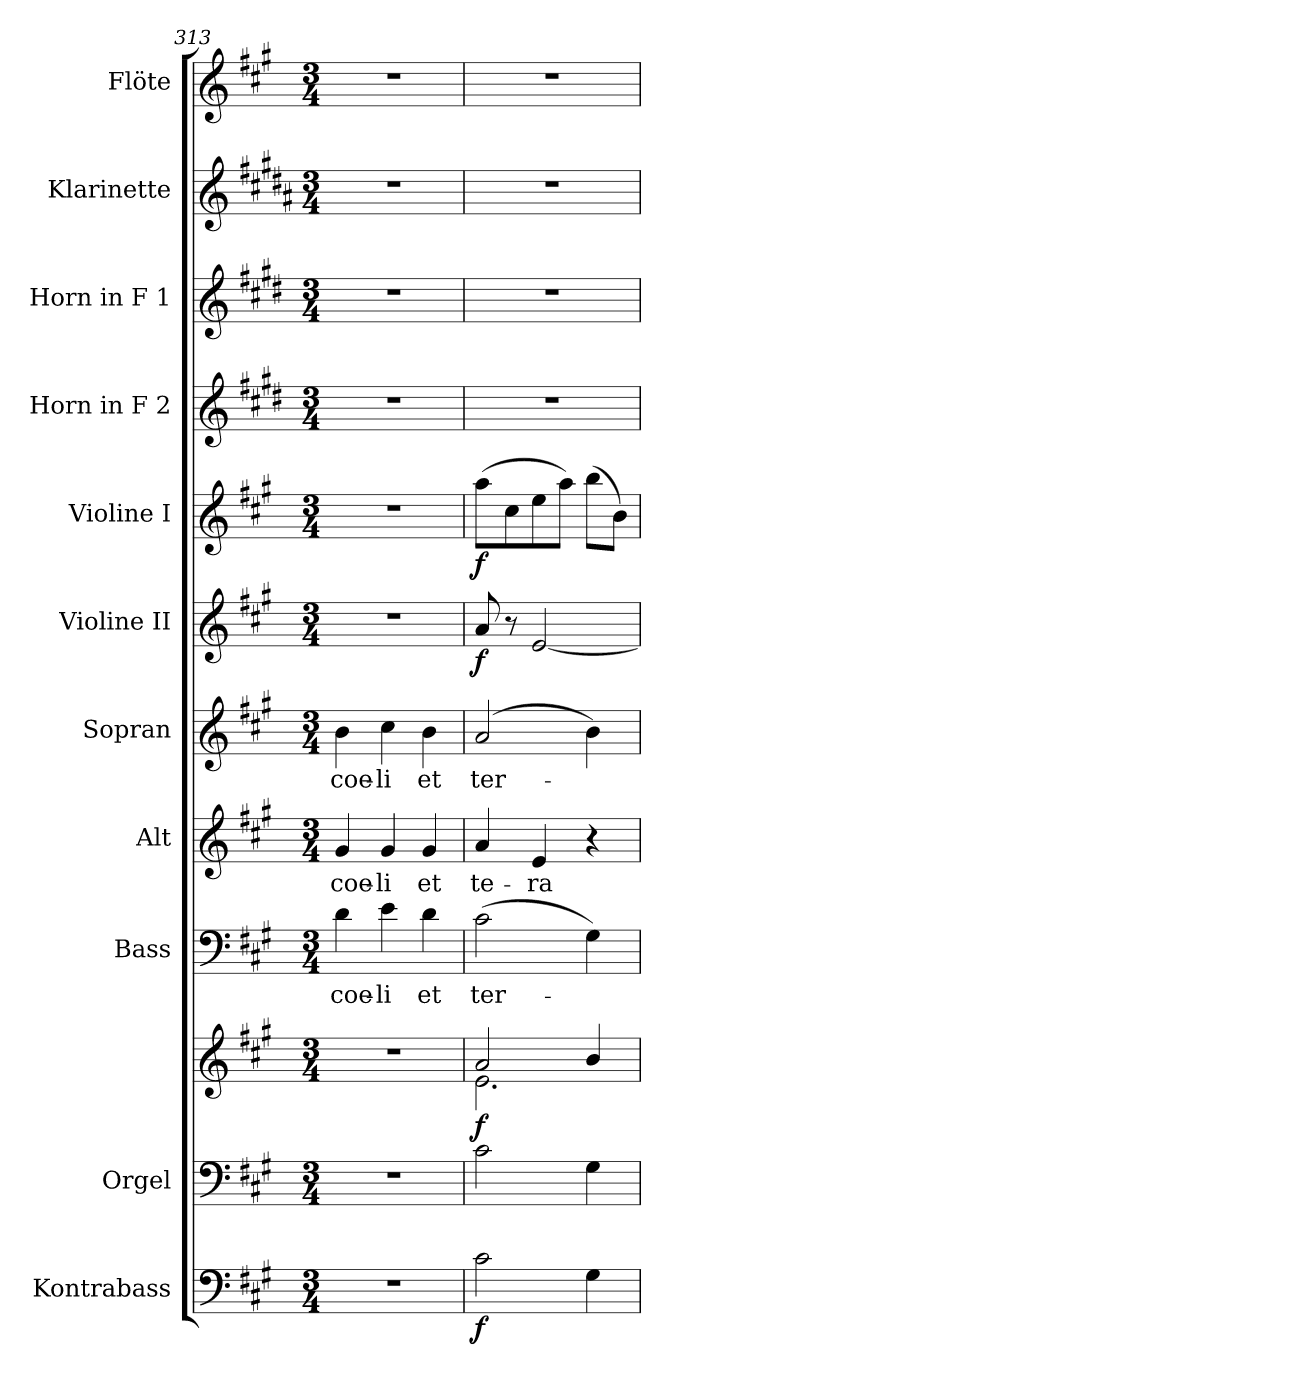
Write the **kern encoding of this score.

**kern	**dynam	**kern	**kern	**dynam	**kern	**text	**kern	**text	**kern	**text	**kern	**dynam	**kern	**dynam	**kern	**kern	**kern	**kern
*part11	*part11	*part10	*part10	*part10	*part9	*part9	*part8	*part8	*part7	*part7	*part6	*part6	*part5	*part5	*part4	*part3	*part2	*part1
*staff12	*staff12	*staff11	*staff10	*staff10/11	*staff9	*staff9	*staff8	*staff8	*staff7	*staff7	*staff6	*staff6	*staff5	*staff5	*staff4	*staff3	*staff2	*staff1
*I"Kontrabass	*	*I"Orgel	*	*	*I"Bass	*	*I"Alt	*	*I"Sopran	*	*I"Violine II	*	*I"Violine I	*	*I"Horn in F 2	*I"Horn in F 1	*I"Klarinette	*I"Flöte
*I'Kb.	*	*I'Org.	*	*	*I'B.	*	*I'A.	*	*I'S.	*	*I'Vl. II	*	*I'Vl. I	*	*	*	*I'Kl.	*I'Fl.
*clefF4	*	*clefF4	*clefG2	*	*clefF4	*	*clefG2	*	*clefG2	*	*clefG2	*	*clefG2	*	*clefG2	*clefG2	*clefG2	*clefG2
*ITrd7c12	*	*	*	*	*	*	*	*	*	*	*	*	*	*	*ITrd4c7	*ITrd4c7	*ITrd1c2	*
*k[f#c#g#]	*	*k[f#c#g#]	*k[f#c#g#]	*	*k[f#c#g#]	*	*k[f#c#g#]	*	*k[f#c#g#]	*	*k[f#c#g#]	*	*k[f#c#g#]	*	*k[f#c#g#]	*k[f#c#g#]	*k[f#c#g#]	*k[f#c#g#]
*A:	*	*A:	*A:	*	*A:	*	*A:	*	*A:	*	*A:	*	*A:	*	*A:	*A:	*A:	*A:
*M3/4	*	*M3/4	*M3/4	*	*M3/4	*	*M3/4	*	*M3/4	*	*M3/4	*	*M3/4	*	*M3/4	*M3/4	*M3/4	*M3/4
=313	=313	=313	=313	=313	=313	=313	=313	=313	=313	=313	=313	=313	=313	=313	=313	=313	=313	=313
!	!	!	!	!	!	!LO:LY:b	!	!LO:LY:b	!	!LO:LY:b	!	!	!	!	!	!	!	!
2.r	.	2.r	2.r	.	4d\	coe-	4g#/	coe-	4b\	coe-	2.r	.	2.r	.	2.r	2.r	2.r	2.r
!	!	!	!	!	!	!LO:LY:b	!	!LO:LY:b	!	!LO:LY:b	!	!	!	!	!	!	!	!
.	.	.	.	.	4e\	-li	4g#/	-li	4cc#\	-li	.	.	.	.	.	.	.	.
!	!	!	!	!	!	!LO:LY:b	!	!LO:LY:b	!	!LO:LY:b	!	!	!	!	!	!	!	!
.	.	.	.	.	4d\	et	4g#/	et	4b\	et	.	.	.	.	.	.	.	.
=314	=314	=314	=314	=314	=314	=314	=314	=314	=314	=314	=314	=314	=314	=314	=314	=314	=314	=314
*	*	*	*^	*	*	*	*	*	*	*	*	*	*	*	*	*	*	*
!	!LO:DY:b	!	!	!	!LO:DY:b	!	!LO:LY:b	!	!LO:LY:b	!	!LO:LY:b	!	!LO:DY:b	!	!LO:DY:b	!	!	!	!
2C#\	f	2c#\	2a/	2.e\	f	(>2c#\	ter-	4a/	te-	(2a/	ter-	8a/	f	(>8aa\L	f	2.r	2.r	2.r	2.r
.	.	.	.	.	.	.	.	.	.	.	.	8r	.	8cc#\	.	.	.	.	.
!	!	!	!	!	!	!	!	!	!LO:LY:b	!	!	!	!	!	!	!	!	!	!
.	.	.	.	.	.	.	.	4e/	-ra	.	.	[2e/	.	8ee\	.	.	.	.	.
.	.	.	.	.	.	.	.	.	.	.	.	.	.	8aa\J)	.	.	.	.	.
4GG#\	.	4G#\	4b/	.	.	4G#\)	.	4r	.	4b\)	.	.	.	(>8bb\L	.	.	.	.	.
.	.	.	.	.	.	.	.	.	.	.	.	.	.	8b\J)	.	.	.	.	.
*	*	*	*v	*v	*	*	*	*	*	*	*	*	*	*	*	*	*	*	*
=	=	=	=	=	=	=	=	=	=	=	=	=	=	=	=	=	=	=
*-	*-	*-	*-	*-	*-	*-	*-	*-	*-	*-	*-	*-	*-	*-	*-	*-	*-	*-
